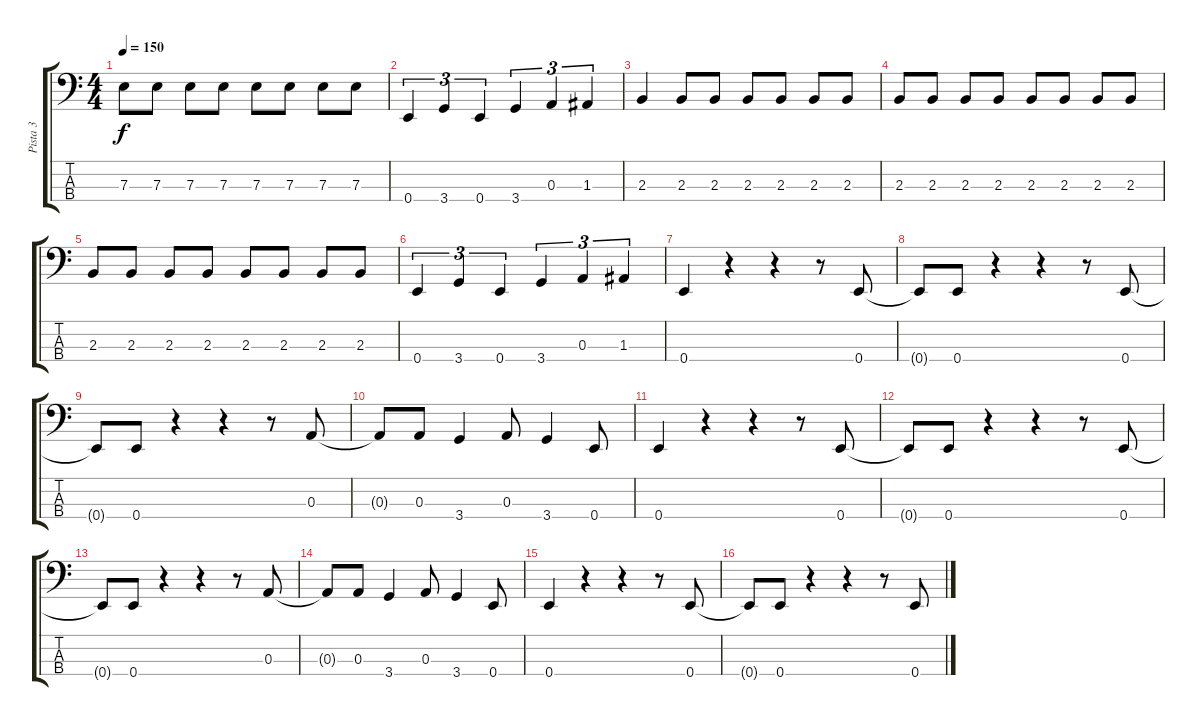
\track ("Pista 3" "Pista 3") {instrument electricbasspick}
\staff {score tabs}
\tuning (G2 D2 A1 E1) {hide}
\ts (4 4)
\tempo 150
\clef f4
\ks c
7.3.8{dy f} 7.3.8 7.3.8 7.3.8 7.3.8 7.3.8 7.3.8 7.3.8 |
0.4.4{tu (3 2)} 3.4.4{tu (3 2)} 0.4.4{tu (3 2)} 3.4.4{tu (3 2)} 0.3.4{tu (3 2)} 1.3.4{tu (3 2)} |
2.3.4 2.3.8 2.3.8 2.3.8 2.3.8 2.3.8 2.3.8 |
2.3.8 2.3.8 2.3.8 2.3.8 2.3.8 2.3.8 2.3.8 2.3.8 |
2.3.8 2.3.8 2.3.8 2.3.8 2.3.8 2.3.8 2.3.8 2.3.8 |
0.4.4{tu (3 2)} 3.4.4{tu (3 2)} 0.4.4{tu (3 2)} 3.4.4{tu (3 2)} 0.3.4{tu (3 2)} 1.3.4{tu (3 2)} |
0.4.4 r.4 r.4 r.8 0.4.8 |
0.4{t}.8 0.4.8 r.4 r.4 r.8 0.4.8 |
0.4{t}.8 0.4.8 r.4 r.4 r.8 0.3.8 |
0.3{t}.8 0.3.8 3.4.4 0.3.8 3.4.4 0.4.8 |
0.4.4 r.4 r.4 r.8 0.4.8 |
0.4{t}.8 0.4.8 r.4 r.4 r.8 0.4.8 |
0.4{t}.8 0.4.8 r.4 r.4 r.8 0.3.8 |
0.3{t}.8 0.3.8 3.4.4 0.3.8 3.4.4 0.4.8 |
0.4.4 r.4 r.4 r.8 0.4.8 |
0.4{t}.8 0.4.8 r.4 r.4 r.8 0.4.8
